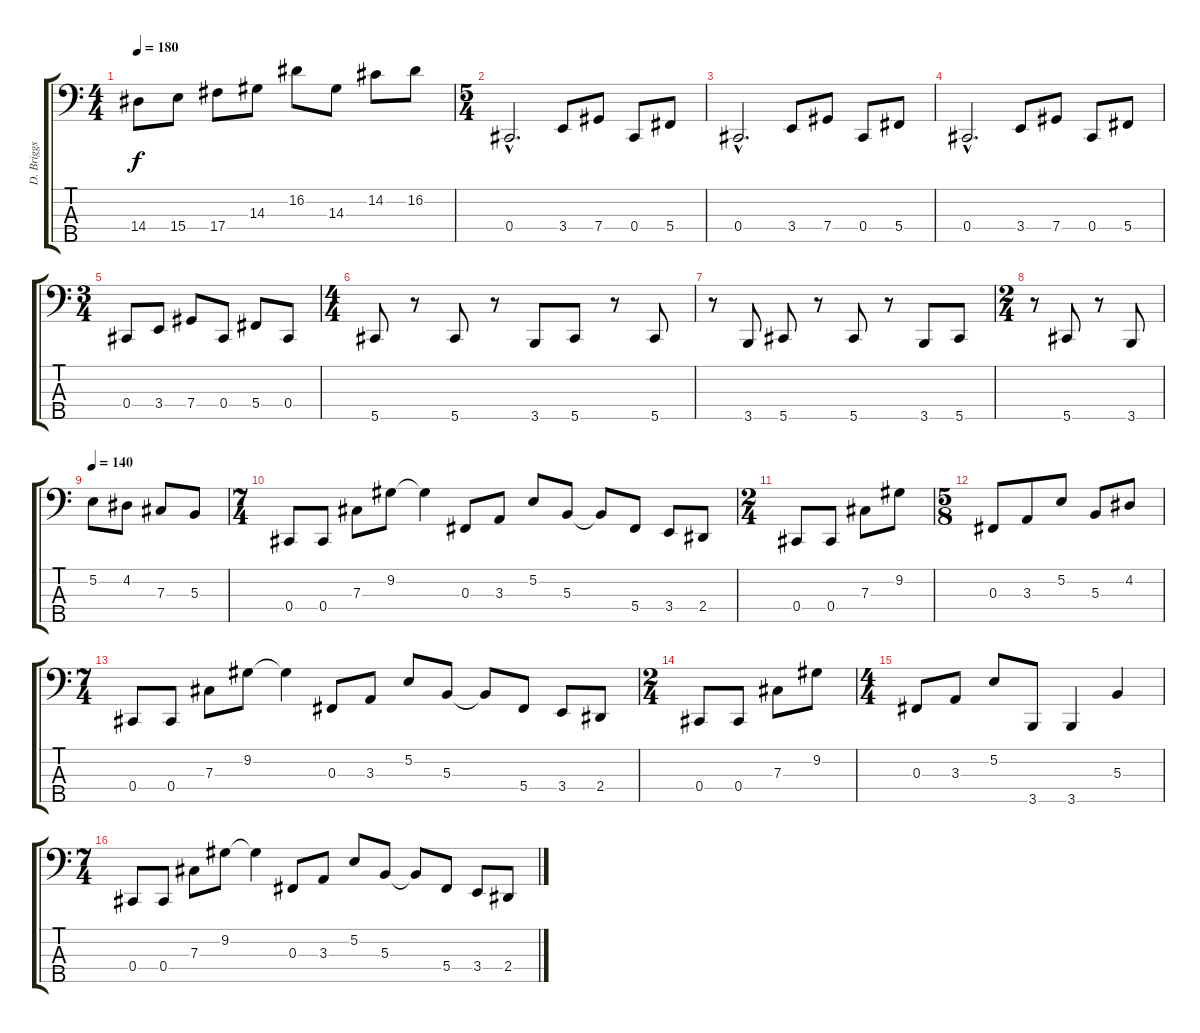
\track ("D. Briggs Bass" "D. Briggs ") {instrument electricbassfinger}
\staff {score tabs}
\tuning (E2 B1 Gb1 Db1 Ab0) {hide}
\ts (4 4)
\tempo 180
\clef f4
\ks c
14.4.8{dy f} 15.4.8 17.4.8 14.3.8 16.2.8 14.3.8 14.2.8 16.2.8 |
\ts (5 4)
0.4{hac}.2{d} 3.4.8 7.4.8 0.4.8 5.4.8 |
0.4{hac}.2{d} 3.4.8 7.4.8 0.4.8 5.4.8 |
0.4{hac}.2{d} 3.4.8 7.4.8 0.4.8 5.4.8 |
\ts (3 4)
0.4.8 3.4.8 7.4.8 0.4.8 5.4.8 0.4.8 |
\ts (4 4)
5.5.8 r.8 5.5.8 r.8 3.5.8 5.5.8 r.8 5.5.8 |
r.8 3.5.8 5.5.8 r.8 5.5.8 r.8 3.5.8 5.5.8 |
\ts (2 4)
r.8 5.5.8 r.8 3.5.8 |
\tempo 140
5.2.8 4.2.8 7.3.8 5.3.8 |
\ts (7 4)
0.4.8 0.4.8 7.3.8 9.2.8 9.2{t}.4 0.3.8 3.3.8 5.2.8 5.3.8 5.3{t}.8 5.4.8 3.4.8 2.4.8 |
\ts (2 4)
0.4.8 0.4.8 7.3.8 9.2.8 |
\ts (5 8)
0.3.8 3.3.8 5.2.8 5.3.8 4.2.8 |
\ts (7 4)
0.4.8 0.4.8 7.3.8 9.2.8 9.2{t}.4 0.3.8 3.3.8 5.2.8 5.3.8 5.3{t}.8 5.4.8 3.4.8 2.4.8 |
\ts (2 4)
0.4.8 0.4.8 7.3.8 9.2.8 |
\ts (4 4)
0.3.8 3.3.8 5.2.8 3.5.8 3.5.4 5.3.4 |
\ts (7 4)
0.4.8 0.4.8 7.3.8 9.2.8 9.2{t}.4 0.3.8 3.3.8 5.2.8 5.3.8 5.3{t}.8 5.4.8 3.4.8 2.4.8
